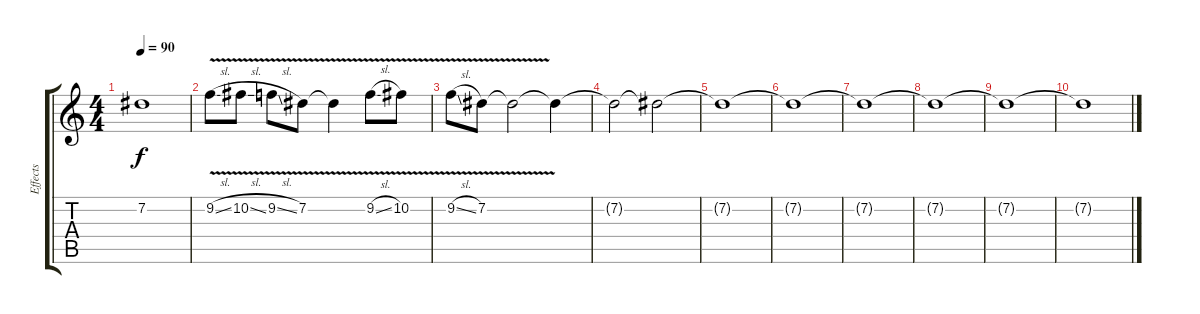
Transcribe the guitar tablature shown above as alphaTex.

\track ("Effects" "Effects") {instrument distortionguitar}
\staff {score tabs}
\tuning (Db4 Ab3 E3 B2 Gb2 B1) {hide}
\ts (4 4)
\tempo 90
\clef g2
\ks c
7.2{t}.1{dy f} |
9.2{v sl}.8 10.2{v sl}.8 9.2{v sl}.8 7.2{v}.8 7.2{t}.4 9.2{v sl}.8 10.2{v}.8 |
9.2{v sl}.8 7.2{v}.8 7.2{t}.2 7.2{t}.4{volume 7} |
7.2{t}.2{volume 6} 7.2{t}.2{volume 5} |
7.2{t}.1 |
7.2{t}.1 |
7.2{t}.1 |
7.2{t}.1 |
7.2{t}.1 |
7.2{t}.1
